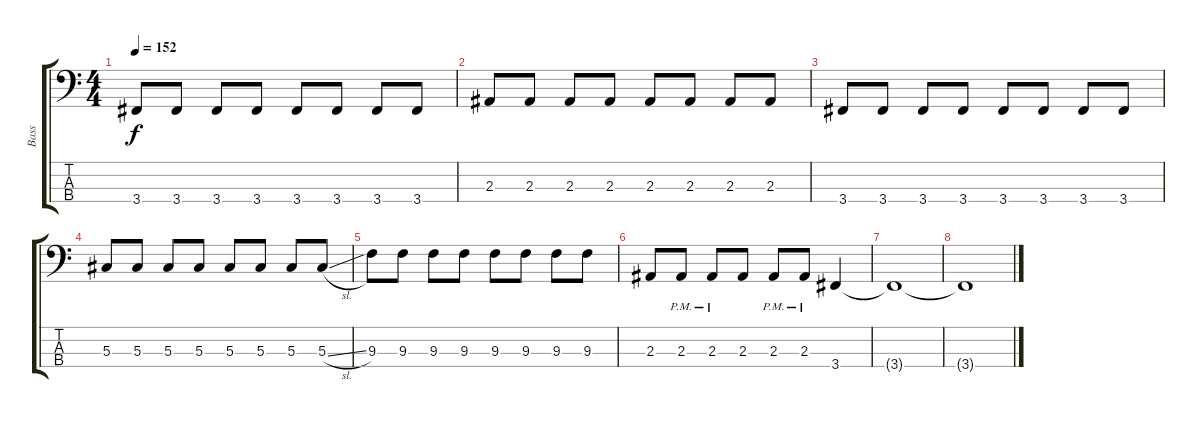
\track ("Bass" "Bass") {instrument electricbassfinger}
\staff {score tabs}
\tuning (Gb2 Db2 Ab1 Eb1) {hide}
\ts (4 4)
\tempo 152
\clef f4
\ks c
3.4.8{dy f} 3.4.8 3.4.8 3.4.8 3.4.8 3.4.8 3.4.8 3.4.8 |
2.3.8 2.3.8 2.3.8 2.3.8 2.3.8 2.3.8 2.3.8 2.3.8 |
3.4.8 3.4.8 3.4.8 3.4.8 3.4.8 3.4.8 3.4.8 3.4.8 |
5.3.8 5.3.8 5.3.8 5.3.8 5.3.8 5.3.8 5.3.8 5.3{sl}.8 |
9.3.8 9.3.8 9.3.8 9.3.8 9.3.8 9.3.8 9.3.8 9.3.8 |
2.3.8 2.3{pm}.8 2.3{pm}.8 2.3.8 2.3{pm}.8 2.3{pm}.8 3.4.4 |
3.4{t}.1 |
3.4{t}.1
